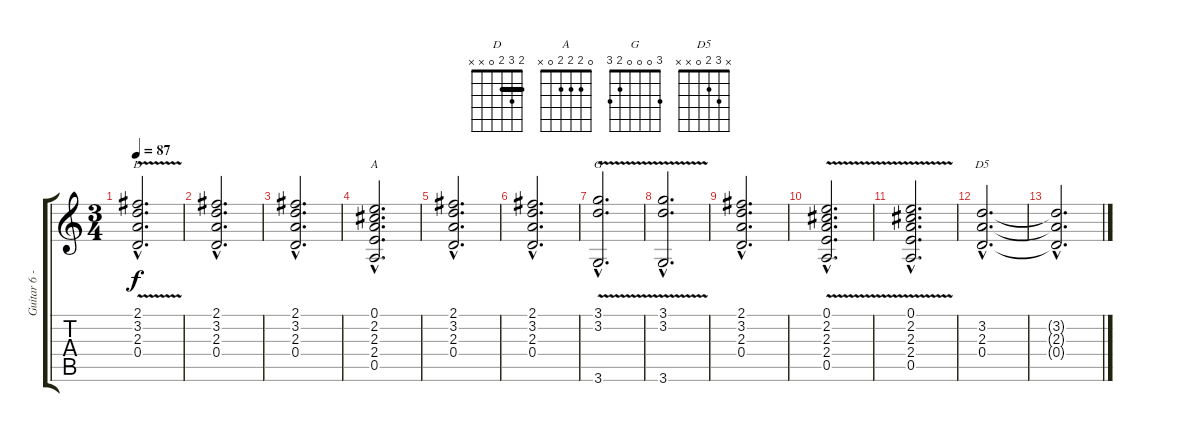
\track ("Guitar 6 - Rhythm" "Guitar 6 -") {instrument distortionguitar}
\staff {score tabs}
\tuning (E4 B3 G3 D3 A2 E2) {hide}
\chord ("D" 2 3 2 0 x x) {barre 2}
\chord ("A" 0 2 2 2 0 x)
\chord ("G" 3 0 0 0 2 3)
\chord ("D5" x 3 2 0 x x)
\ts (3 4)
\tempo 87
\clef g2
\ks c
(2.1{v hac} 3.2{hac} 2.3{hac} 0.4{hac}).2{d ch "D" dy f} |
(2.1{hac} 3.2{hac} 2.3{hac} 0.4{hac}).2{d} |
(2.1{hac} 3.2{hac} 2.3{hac} 0.4{hac}).2{d} |
(0.1{hac} 2.2{hac} 2.3{hac} 2.4{hac} 0.5{hac}).2{d ch "A"} |
(2.1{hac} 3.2{hac} 2.3{hac} 0.4{hac}).2{d} |
(2.1{hac} 3.2{hac} 2.3{hac} 0.4{hac}).2{d} |
(3.1{v hac} 3.2{hac} 3.6{hac}).2{d ch "G"} |
(3.1{v hac} 3.2{hac} 3.6{hac}).2{d} |
(2.1{hac} 3.2{hac} 2.3{hac} 0.4{hac}).2{d} |
(0.1{v hac} 2.2{hac} 2.3{hac} 2.4{hac} 0.5{hac}).2{d} |
(0.1{v hac} 2.2{hac} 2.3{hac} 2.4{hac} 0.5{hac}).2{d} |
(3.2{hac} 2.3{hac} 0.4{hac}).2{d ch "D5"} |
(3.2{hac t} 2.3{hac t} 0.4{hac t}).2{d}
